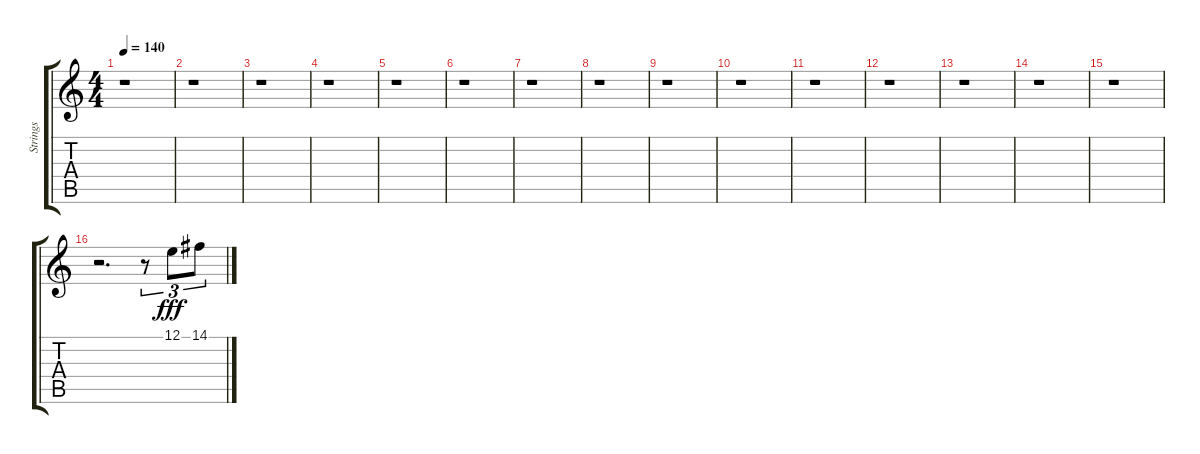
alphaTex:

\track ("Strings" "Strings") {instrument stringensemble1}
\staff {score tabs}
\tuning (E4 B3 G3 D3 A2 E2) {hide}
\ts (4 4)
\tempo 140
\clef g2
\ks c
r.1{dy fff instrument stringensemble1} |
r.1 |
r.1 |
r.1 |
r.1 |
r.1 |
r.1 |
r.1 |
r.1 |
r.1 |
r.1 |
r.1 |
r.1 |
r.1 |
r.1 |
r.2{d} r.8{tu (3 2)} 12.1.8{tu (3 2)} 14.1.8{tu (3 2)}
